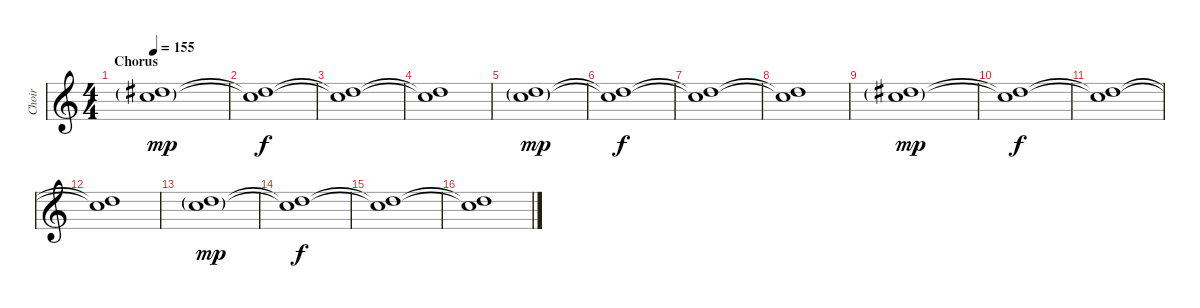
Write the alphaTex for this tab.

\track ("Choir" "Choir") {instrument pad4choir}
\staff {score}
\tuning (D4 A3 F3 C3 G2 C2) {hide}
\ts (4 4)
\section ("" "Chorus")
\tempo 155
\clef g2
\ks c
(18.2{g} 19.3{g}).1{dy mp} |
(18.2{t} 19.3{t}).1{dy f} |
(18.2{t} 19.3{t}).1 |
(18.2{t} 19.3{t}).1 |
(17.2{g} 19.3{g}).1{dy mp} |
(17.2{t} 19.3{t}).1{dy f} |
(17.2{t} 19.3{t}).1 |
(17.2{t} 19.3{t}).1 |
(18.2{g} 19.3{g}).1{dy mp} |
(18.2{t} 19.3{t}).1{dy f} |
(18.2{t} 19.3{t}).1 |
(18.2{t} 19.3{t}).1 |
(17.2{g} 19.3{g}).1{dy mp} |
(17.2{t} 19.3{t}).1{dy f} |
(17.2{t} 19.3{t}).1 |
(17.2{t} 19.3{t}).1
